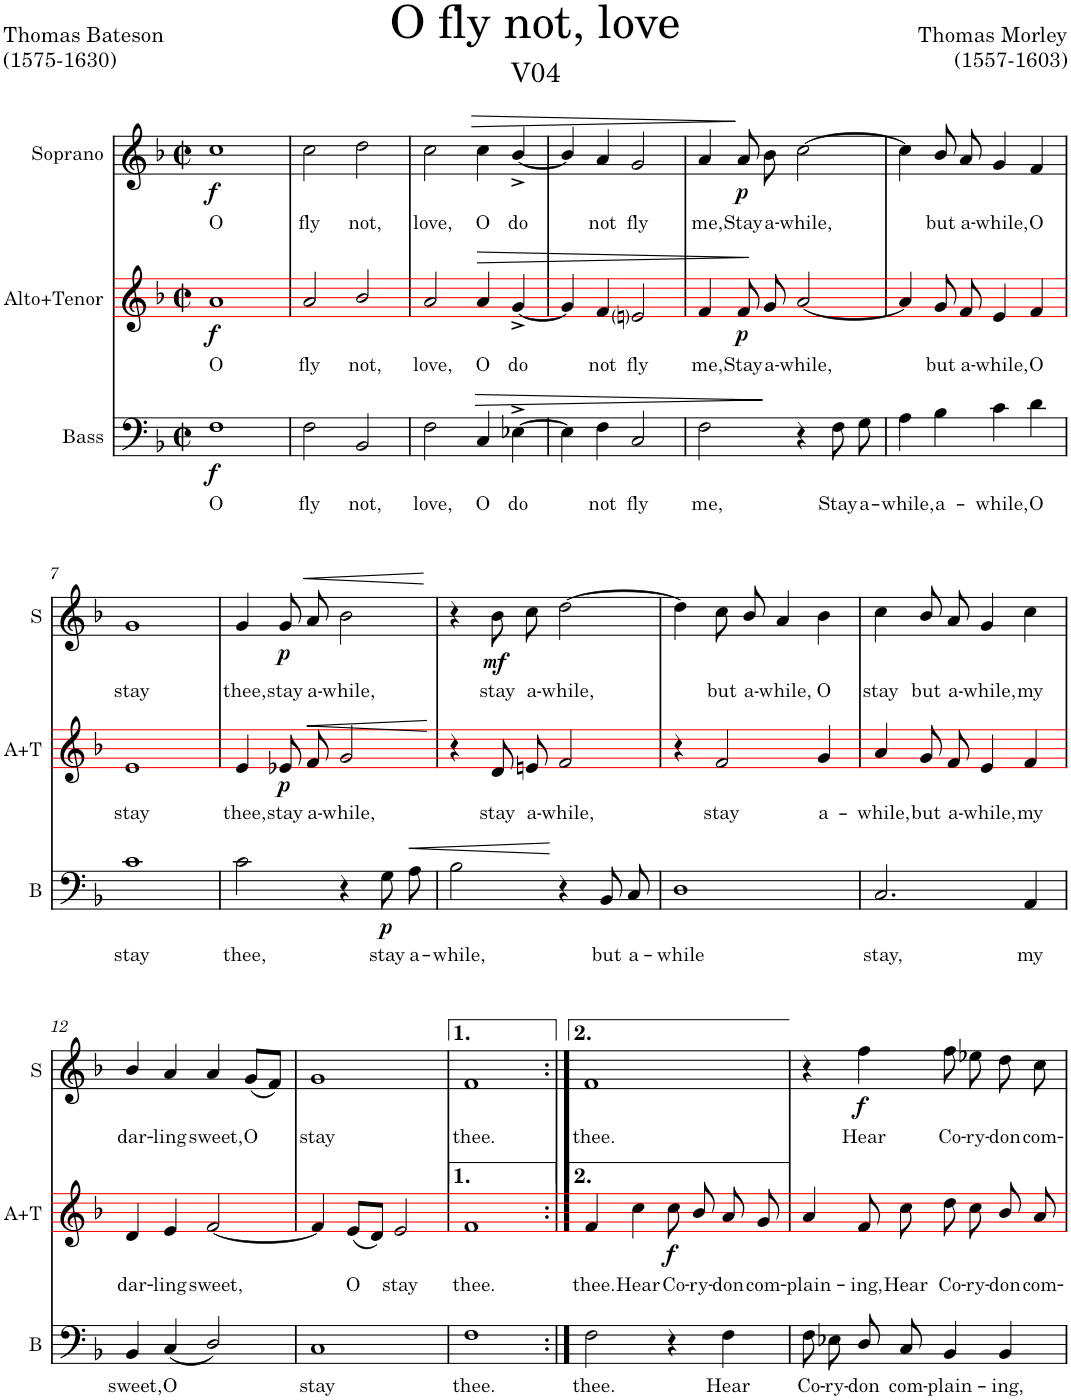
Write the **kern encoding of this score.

**kern	**text	**dynam	**kern	**text	**dynam	**kern	**text	**dynam
*part3	*part3	*part3	*part2	*part2	*part2	*part1	*part1	*part1
*staff3	*staff3	*staff3	*staff2	*staff2	*staff2	*staff1	*staff1	*staff1
*I"Bass	*	*	*I"Alto+Tenor	*	*	*I"Soprano	*	*
*I'B	*	*	*I'A+T	*	*	*I'S	*	*
*	*	*	*stria5	*	*	*	*	*
*clefF4	*	*	*clefG2	*	*	*clefG2	*	*
*k[b-]	*	*	*k[b-]	*	*	*k[b-]	*	*
*F:	*	*	*F:	*	*	*F:	*	*
*M2/2	*	*	*M2/2	*	*	*M2/2	*	*
*met(c|)	*	*	*met(c|)	*	*	*met(c|)	*	*
=1	=1	=1	=1	=1	=1	=1	=1	=1
!	!LO:LY:b	!LO:DY:b	!	!LO:LY:b	!LO:DY:b	!	!LO:LY:b	!LO:DY:b
1F	O	f	1a	O	f	1cc	O	f
=2	=2	=2	=2	=2	=2	=2	=2	=2
!	!LO:LY:b	!	!	!LO:LY:b	!	!	!LO:LY:b	!
2F\	fly	.	2a/	fly	.	2cc\	fly	.
!	!LO:LY:b	!	!	!LO:LY:b	!	!	!LO:LY:b	!
2BB-/	not,	.	2b-/	not,	.	2dd\	not,	.
=3	=3	=3	=3	=3	=3	=3	=3	=3
!	!LO:LY:b	!	!	!LO:LY:b	!	!	!LO:LY:b	!
2F\	love,	.	2a/	love,	.	2cc\	love,	.
!	!LO:LY:b	!LO:HP:b	!	!LO:LY:b	!LO:HP:b	!	!LO:LY:b	!LO:HP:b
4C/	O	>	4a/	O	>	4cc\	O	>
!	!LO:LY:b	!	!	!LO:LY:b	!	!	!LO:LY:b	!
[4E-X^\	do	.	[4g^/	do	.	[4b-^/	do	.
=4	=4	=4	=4	=4	=4	=4	=4	=4
4E-\]	.	.	4g/]	.	.	4b-/]	.	.
!	!LO:LY:b	!	!	!LO:LY:b	!	!	!LO:LY:b	!
4F\	not	.	4f/	not	.	4a/	not	.
!	!LO:LY:b	!	!	!LO:LY:b	!	!	!LO:LY:b	!
2C/	fly	.	2eni/	fly	.	2g/	fly	.
=5	=5	=5	=5	=5	=5	=5	=5	=5
!	!LO:LY:b	!	!	!LO:LY:b	!	!	!LO:LY:b	!
2F\	me,	.	4f/	me,	.	4a/	me,	.
!	!	!	!	!LO:LY:b	!LO:DY:b	!	!LO:LY:b	!LO:DY:n=1:b
.	.	.	8f/	Stay	p	8a/	Stay	] p
!	!	!	!	!LO:LY:b	!	!	!LO:LY:b	!
.	.	.	8g/	a-	]	8b-\	a-	.
!	!	!	!	!LO:LY:b	!	!	!LO:LY:b	!
4r	.	]	[2a/	-while,	.	[2cc\	-while,	.
!	!LO:LY:b	!	!	!	!	!	!	!
8F\L	Stay	.	.	.	.	.	.	.
!	!LO:LY:b	!	!	!	!	!	!	!
8G\J	a-	.	.	.	.	.	.	.
=6	=6	=6	=6	=6	=6	=6	=6	=6
!	!LO:LY:b	!	!	!	!	!	!	!
4A\	-while,	.	4a/]	.	.	4cc\]	.	.
!	!LO:LY:b	!	!	!LO:LY:b	!	!	!LO:LY:b	!
4B-\	a-	.	8g/	but	.	8b-/	but	.
!	!	!	!	!LO:LY:b	!	!	!LO:LY:b	!
.	.	.	8f/	a-	.	8a/	a-	.
!	!LO:LY:b	!	!	!LO:LY:b	!	!	!LO:LY:b	!
4c\	-while,	.	4e/	-while,	.	4g/	-while,	.
!	!LO:LY:b	!	!	!LO:LY:b	!	!	!LO:LY:b	!
4d\	O	.	4f/	O	.	4f/	O	.
!!LO:LB:g=z
=7	=7	=7	=7	=7	=7	=7	=7	=7
!	!LO:LY:b	!	!	!LO:LY:b	!	!	!LO:LY:b	!
1c	stay	.	1e	stay	.	1g	stay	.
=8	=8	=8	=8	=8	=8	=8	=8	=8
!	!LO:LY:b	!	!	!LO:LY:b	!	!	!LO:LY:b	!
2c\	thee,	.	4e/	thee,	.	4g/	thee,	.
!	!	!	!	!LO:LY:b	!LO:DY:b	!	!LO:LY:b	!LO:DY:b
.	.	.	8e-X/	stay	p	8g/	stay	p
!	!	!	!	!LO:LY:b	!LO:HP:b	!	!LO:LY:b	!LO:HP:b
.	.	.	8f/	a-	<	8a/	a-	<
!	!	!	!	!LO:LY:b	!	!	!LO:LY:b	!
4r	.	.	2g/	-while,	.	2b-\	-while,	.
!	!LO:LY:b	!LO:DY:b	!	!	!	!	!	!
8G\L	stay	p	.	.	.	.	.	.
!	!LO:LY:b	!LO:HP:b	!	!	!	!	!	!
8A\J	a-	<	.	.	.	.	.	.
.	.	.	.	.	[	.	.	[
=9	=9	=9	=9	=9	=9	=9	=9	=9
!	!LO:LY:b	!	!	!	!	!	!	!
2B-\	-while,	.	4r	.	.	4r	.	.
!	!	!	!	!LO:LY:b	!	!	!LO:LY:b	!LO:DY:b
.	.	.	8d/	stay	.	8b-\	stay	mf
!	!	!	!	!LO:LY:b	!	!	!LO:LY:b	!
.	.	.	8en/	a-	.	8cc\	a-	.
!	!	!	!	!LO:LY:b	!	!	!LO:LY:b	!
4r	.	[	2f/	-while,	.	[2dd\	-while,	.
!	!LO:LY:b	!	!	!	!	!	!	!
8BB-/L	but	.	.	.	.	.	.	.
!	!LO:LY:b	!	!	!	!	!	!	!
8C/J	a-	.	.	.	.	.	.	.
=10	=10	=10	=10	=10	=10	=10	=10	=10
!	!LO:LY:b	!	!	!	!	!	!	!
1D	-while	.	4r	.	.	4dd\]	.	.
!	!	!	!	!LO:LY:b	!	!	!LO:LY:b	!
.	.	.	2f/	stay	.	8cc\	but	.
!	!	!	!	!	!	!	!LO:LY:b	!
.	.	.	.	.	.	8b-/	a-	.
!	!	!	!	!	!	!	!LO:LY:b	!
.	.	.	.	.	.	4a/	-while,	.
!	!	!	!	!LO:LY:b	!	!	!LO:LY:b	!
.	.	.	4g/	a-	.	4b-\	O	.
=11	=11	=11	=11	=11	=11	=11	=11	=11
!	!LO:LY:b	!	!	!LO:LY:b	!	!	!LO:LY:b	!
2.C/	stay,	.	4a/	-while,	.	4cc\	stay	.
!	!	!	!	!LO:LY:b	!	!	!LO:LY:b	!
.	.	.	8g/	but	.	8b-/	but	.
!	!	!	!	!LO:LY:b	!	!	!LO:LY:b	!
.	.	.	8f/	a-	.	8a/	a-	.
!	!	!	!	!LO:LY:b	!	!	!LO:LY:b	!
.	.	.	4e/	-while,	.	4g/	-while,	.
!	!LO:LY:b	!	!	!LO:LY:b	!	!	!LO:LY:b	!
4AA/	my	.	4f/	my	.	4cc\	my	.
!!LO:LB:g=z
=12	=12	=12	=12	=12	=12	=12	=12	=12
!	!LO:LY:b	!	!	!LO:LY:b	!	!	!LO:LY:b	!
4BB-/	sweet,	.	4d/	dar-	.	4b-/	dar-	.
!	!LO:LY:b	!	!	!LO:LY:b	!	!	!LO:LY:b	!
(<4C/	O	.	4e/	-ling	.	4a/	-ling	.
!	!	!	!	!LO:LY:b	!	!	!LO:LY:b	!
2D/)	.	.	[2f/	sweet,	.	4a/	sweet,	.
!	!	!	!	!	!	!	!LO:LY:b	!
.	.	.	.	.	.	(<8g/L	O	.
.	.	.	.	.	.	8f/J)	.	.
=13	=13	=13	=13	=13	=13	=13	=13	=13
!	!LO:LY:b	!	!	!	!	!	!LO:LY:b	!
1C	stay	.	4f/]	.	.	1g	stay	.
!	!	!	!	!LO:LY:b	!	!	!	!
.	.	.	(<8e/L	O	.	.	.	.
.	.	.	8d/J)	.	.	.	.	.
!	!	!	!	!LO:LY:b	!	!	!	!
.	.	.	2e/	stay	.	.	.	.
=14	=14	=14	=14	=14	=14	=14	=14	=14
!	!LO:LY:b	!	!	!LO:LY:b	!	!	!LO:LY:b	!
1F	thee.	.	1f	thee.	.	1f	thee.	.
=15:|!	=15:|!	=15:|!	=15:|!	=15:|!	=15:|!	=15:|!	=15:|!	=15:|!
!	!LO:LY:b	!	!	!LO:LY:b	!	!	!LO:LY:b	!
2F\	thee.	.	4f/	thee.	.	1f	thee.	.
!	!	!	!	!LO:LY:b	!	!	!	!
.	.	.	4cc\	Hear	.	.	.	.
!	!	!	!	!LO:LY:b	!LO:DY:b	!	!	!
4r	.	.	8cc\	Co-	f	.	.	.
!	!	!	!	!LO:LY:b	!	!	!	!
.	.	.	8b-/	-ry-	.	.	.	.
!	!LO:LY:b	!	!	!LO:LY:b	!	!	!	!
4F\	Hear	.	8a/	-don	.	.	.	.
!	!	!	!	!LO:LY:b	!	!	!	!
.	.	.	8g/	com-	.	.	.	.
=16	=16	=16	=16	=16	=16	=16	=16	=16
!	!LO:LY:b	!	!	!LO:LY:b	!	!	!	!
8F\L	Co-	.	4a/	-plain-	.	4r	.	.
!	!LO:LY:b	!	!	!	!	!	!	!
8E-X\	-ry-	.	.	.	.	.	.	.
!	!LO:LY:b	!	!	!LO:LY:b	!	!	!LO:LY:b	!LO:DY:b
8D\	-don	.	8f/	-ing,	.	4ff\	Hear	f
!	!LO:LY:b	!	!	!LO:LY:b	!	!	!	!
8C\J	com-	.	8cc\	Hear	.	.	.	.
!	!LO:LY:b	!	!	!LO:LY:b	!	!	!LO:LY:b	!
4BB-/	-plain-	.	8dd\	Co-	.	8ff\	Co-	.
!	!	!	!	!LO:LY:b	!	!	!LO:LY:b	!
.	.	.	8cc\	-ry-	.	8ee-X\	-ry-	.
!	!LO:LY:b	!	!	!LO:LY:b	!	!	!LO:LY:b	!
4BB-/	-ing,	.	8b-/	-don	.	8dd\	-don	.
!	!	!	!	!LO:LY:b	!	!	!LO:LY:b	!
.	.	.	8a/	com-	.	8cc\	com-	.
=	=	=	=	=	=	=	=	=
*-	*-	*-	*-	*-	*-	*-	*-	*-
